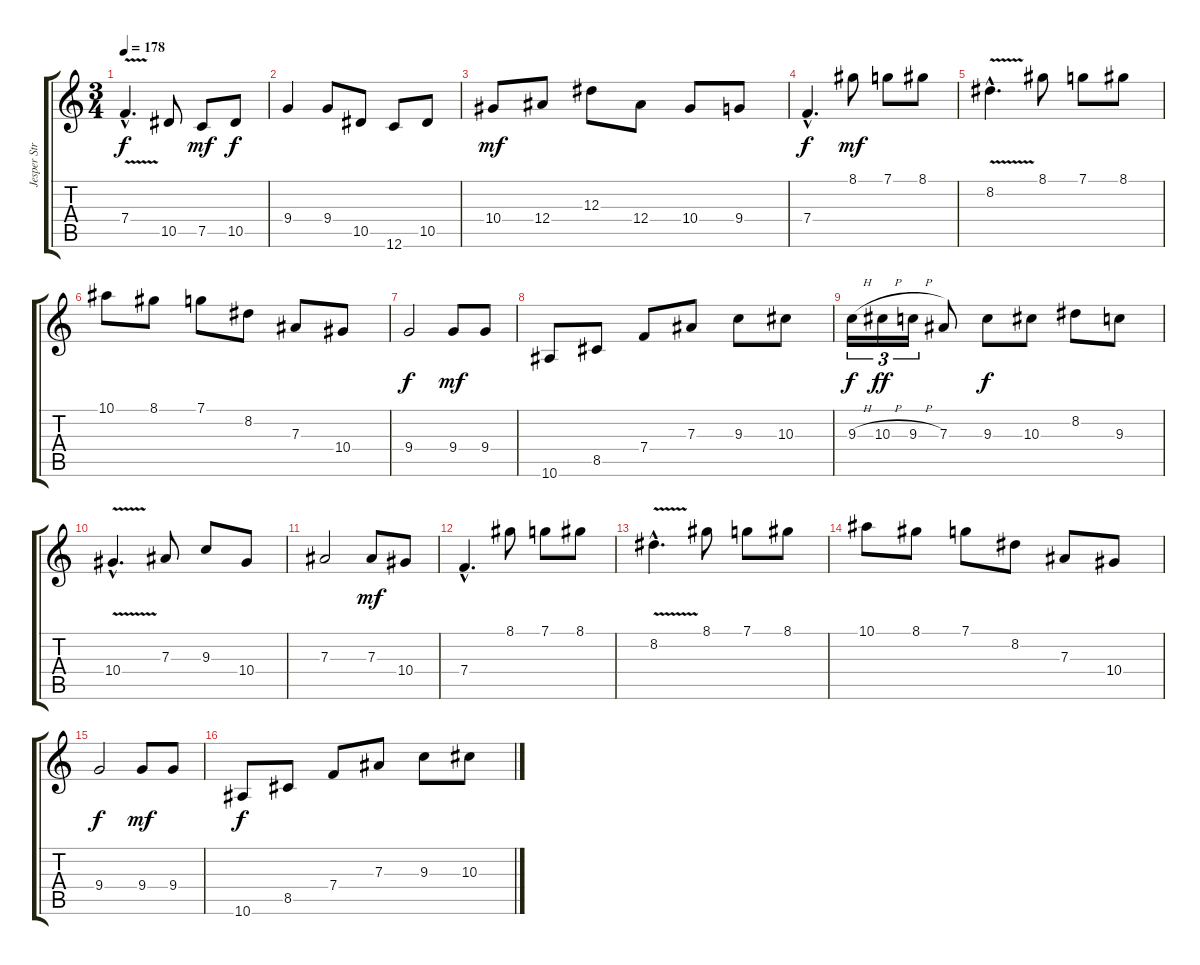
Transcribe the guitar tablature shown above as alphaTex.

\track ("Jesper Stromblad" "Jesper Str") {instrument overdrivenguitar}
\staff {score tabs}
\tuning (C4 G3 Eb3 Bb2 F2 C2) {hide}
\ts (3 4)
\tempo 178
\clef g2
\ks c
7.4{v hac}.4{d dy f} 10.5.8 7.5.8{dy mf} 10.5.8{dy f} |
9.4.4 9.4.8 10.5.8 12.6.8 10.5.8 |
10.4.8{dy mf} 12.4.8 12.3.8 12.4.8 10.4.8 9.4.8 |
7.4{hac}.4{d dy f} 8.1.8{dy mf} 7.1.8 8.1.8 |
8.2{v hac}.4{d} 8.1.8 7.1.8 8.1.8 |
10.1.8 8.1.8 7.1.8 8.2.8 7.3.8 10.4.8 |
9.4.2{dy f} 9.4.8{dy mf} 9.4.8 |
10.6.8 8.5.8 7.4.8 7.3.8 9.3.8 10.3.8 |
9.3{h}.16{tu (3 2) dy f} 10.3{h}.16{tu (3 2) dy ff} 9.3{h}.16{tu (3 2)} 7.3.8 9.3.8{dy f} 10.3.8 8.2.8 9.3.8 |
10.4{v hac}.4{d} 7.3.8 9.3.8 10.4.8 |
7.3.2 7.3.8{dy mf} 10.4.8 |
7.4{hac}.4{d} 8.1.8 7.1.8 8.1.8 |
8.2{v hac}.4{d} 8.1.8 7.1.8 8.1.8 |
10.1.8 8.1.8 7.1.8 8.2.8 7.3.8 10.4.8 |
9.4.2{dy f} 9.4.8{dy mf} 9.4.8 |
10.6.8{dy f} 8.5.8 7.4.8 7.3.8 9.3.8 10.3.8
